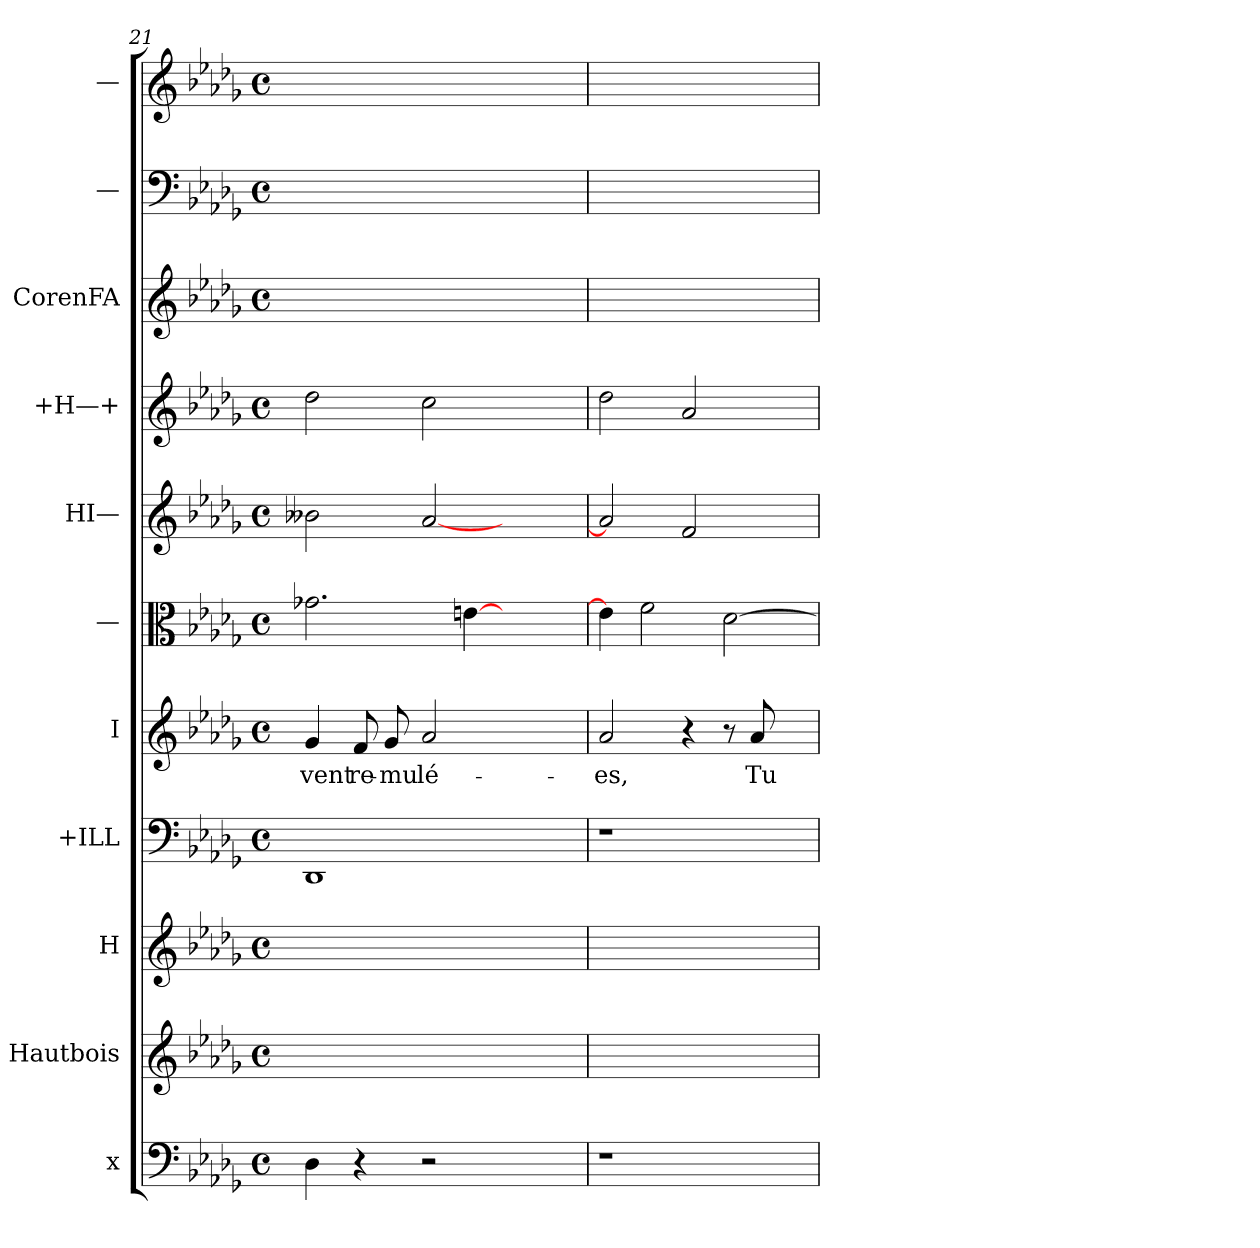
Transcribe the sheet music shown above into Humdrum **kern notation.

**kern	**kern	**kern	**kern	**kern	**text	**kern	**kern	**kern	**kern	**kern	**kern
*part11	*part10	*part9	*part8	*part7	*part7	*part6	*part5	*part4	*part3	*part2	*part1
*staff11	*staff10	*staff9	*staff8	*staff7	*staff7	*staff6	*staff5	*staff4	*staff3	*staff2	*staff1
*I"x	*I"Hautbois	*I"H	*I"+ILL	*I"I	*	*I"—	*I"HI—	*I"+H—+	*I"CorenFA	*I"—	*I"—
*clefF4	*clefG2	*clefG2	*clefF4	*clefG2	*	*clefC3	*clefG2	*clefG2	*clefG2	*clefF4	*clefG2
*k[b-e-a-d-g-]	*k[b-e-a-d-g-]	*k[b-e-a-d-g-]	*k[b-e-a-d-g-]	*k[b-e-a-d-g-]	*	*k[b-e-a-d-g-]	*k[b-e-a-d-g-]	*k[b-e-a-d-g-]	*k[b-e-a-d-g-]	*k[b-e-a-d-g-]	*k[b-e-a-d-g-]
*M4/4	*M4/4	*M4/4	*M4/4	*M4/4	*	*M4/4	*M4/4	*M4/4	*M4/4	*M4/4	*M4/4
*met(c)	*met(c)	*met(c)	*met(c)	*met(c)	*	*met(c)	*met(c)	*met(c)	*met(c)	*met(c)	*met(c)
=21	=21	=21	=21	=21	=21	=21	=21	=21	=21	=21	=21
4D-i\	1ryy	1ryy	1DD-i/	4g-i/	vent	2.g-Xi\	2b--Xi\	2dd-i\	1ryy	1ryy	1ryy
4r	.	.	.	8fi/	re-	.	.	.	.	.	.
.	.	.	.	8g-i/	mu	.	.	.	.	.	.
2r	.	.	.	2a-i/	lé-	.	[2a-i/	2cci\	.	.	.
.	.	.	.	.	.	[4ej\	.	.	.	.	.
2ryy	2ryy	2ryy	2ryy	2ryy	.	4ryy	2ryy	2ryy	2ryy	2ryy	2ryy
.	.	.	.	.	.	4ryy	.	.	.	.	.
=22	=22	=22	=22	=22	=22	=22	=22	=22	=22	=22	=22
1r	1ryy	1ryy	1r	2a-i/	es,	4ej\]	2a-i/]	2dd-i\	1ryy	1ryy	1ryy
.	.	.	.	.	.	2fi\	.	.	.	.	.
.	.	.	.	4r	.	.	2fi/	2a-i/	.	.	.
.	.	.	.	8r	.	[2d-i\	.	.	.	.	.
.	.	.	.	8a-i/	Tu	.	.	.	.	.	.
4ryy	4ryy	4ryy	4ryy	4ryy	.	.	4ryy	4ryy	4ryy	4ryy	4ryy
=	=	=	=	=	=	=	=	=	=	=	=
*-	*-	*-	*-	*-	*-	*-	*-	*-	*-	*-	*-
